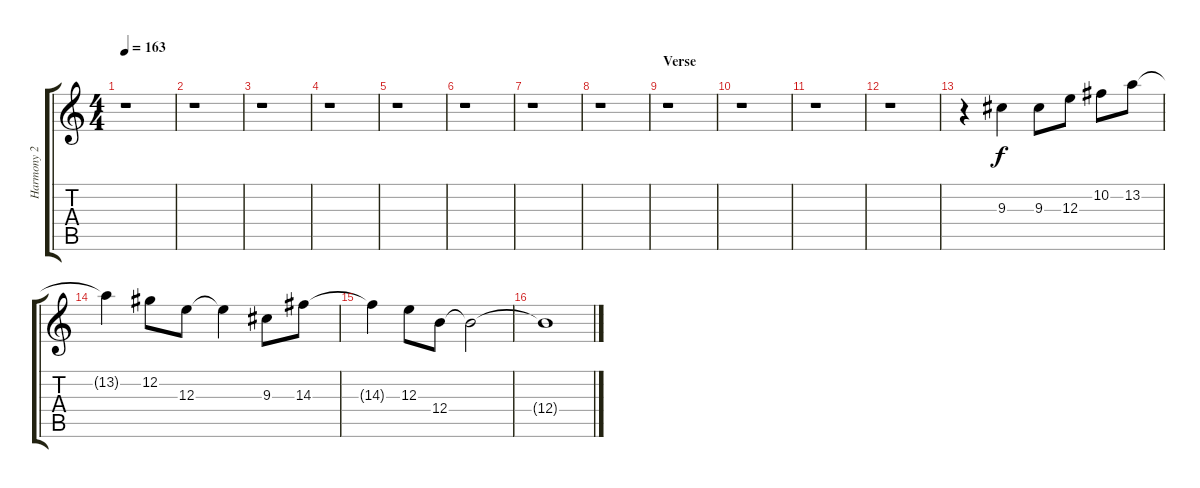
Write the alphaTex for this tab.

\track ("Harmony 2" "Harmony 2") {instrument overdrivenguitar}
\staff {score tabs}
\tuning (Db4 Ab3 E3 B2 Gb2 B1) {hide}
\ts (4 4)
\tempo 163
\clef g2
\ks aminor
r.1{dy f} |
r.1 |
r.1 |
r.1 |
r.1 |
r.1 |
r.1 |
r.1 |
\section ("" "Verse")
r.1 |
r.1 |
r.1 |
r.1 |
r.4 9.3.4 9.3.8 12.3.8 10.2.8 13.2.8 |
13.2{t}.4 12.2.8 12.3.8 12.3{t}.4 9.3.8 14.3.8 |
14.3{t}.4 12.3.8 12.4.8 12.4{t}.2 |
12.4{t}.1
